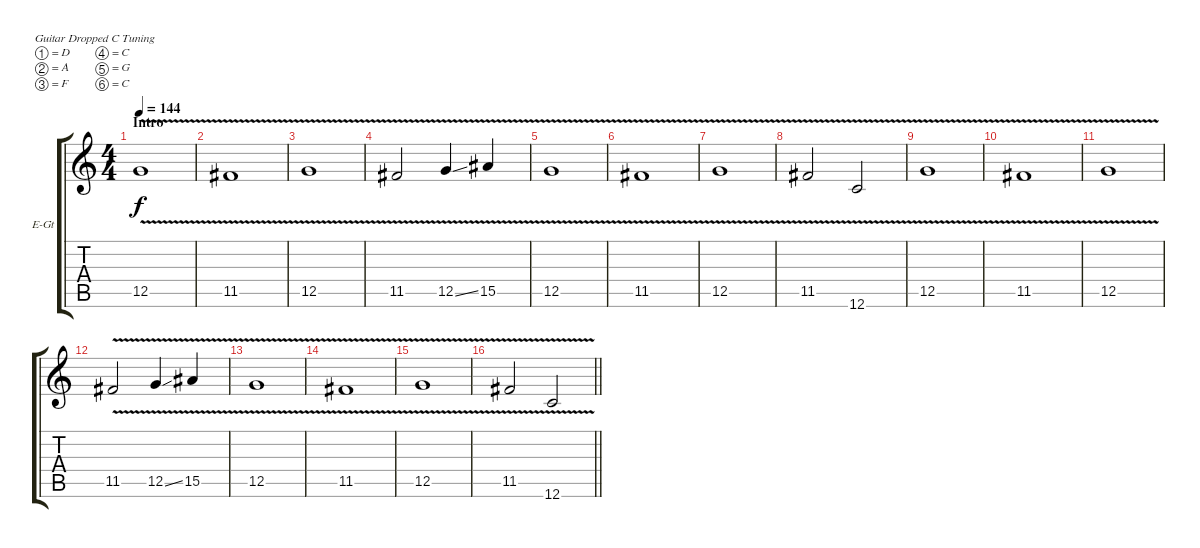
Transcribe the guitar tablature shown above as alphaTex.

\bracketExtendMode groupsimilarinstruments
\firstSystemTrackNameOrientation horizontal
\otherSystemsTrackNameOrientation horizontal
\track ("Richard" "E-Gt") {instrument overdrivenguitar}
\staff {score tabs}
\tuning (D4 A3 F3 C3 G2 C2)
\ts (4 4)
\beaming (8 2 2 2 2)
\section ("" "Intro")
\tempo 144
\clef g2
\ks c
12.5{v}.1{dy f instrument overdrivenguitar} |
11.5{v}.1 |
12.5{v}.1 |
11.5{v}.2 12.5{v ss}.4 15.5{v}.4 |
12.5{v}.1 |
11.5{v}.1 |
12.5{v}.1 |
11.5{v}.2 12.6{v}.2 |
12.5{v}.1 |
11.5{v}.1 |
12.5{v}.1 |
11.5{v}.2 12.5{v ss}.4 15.5{v}.4 |
12.5{v}.1 |
11.5{v}.1 |
12.5{v}.1 |
\barLineRight lightlight
11.5{v}.2 12.6{v}.2
